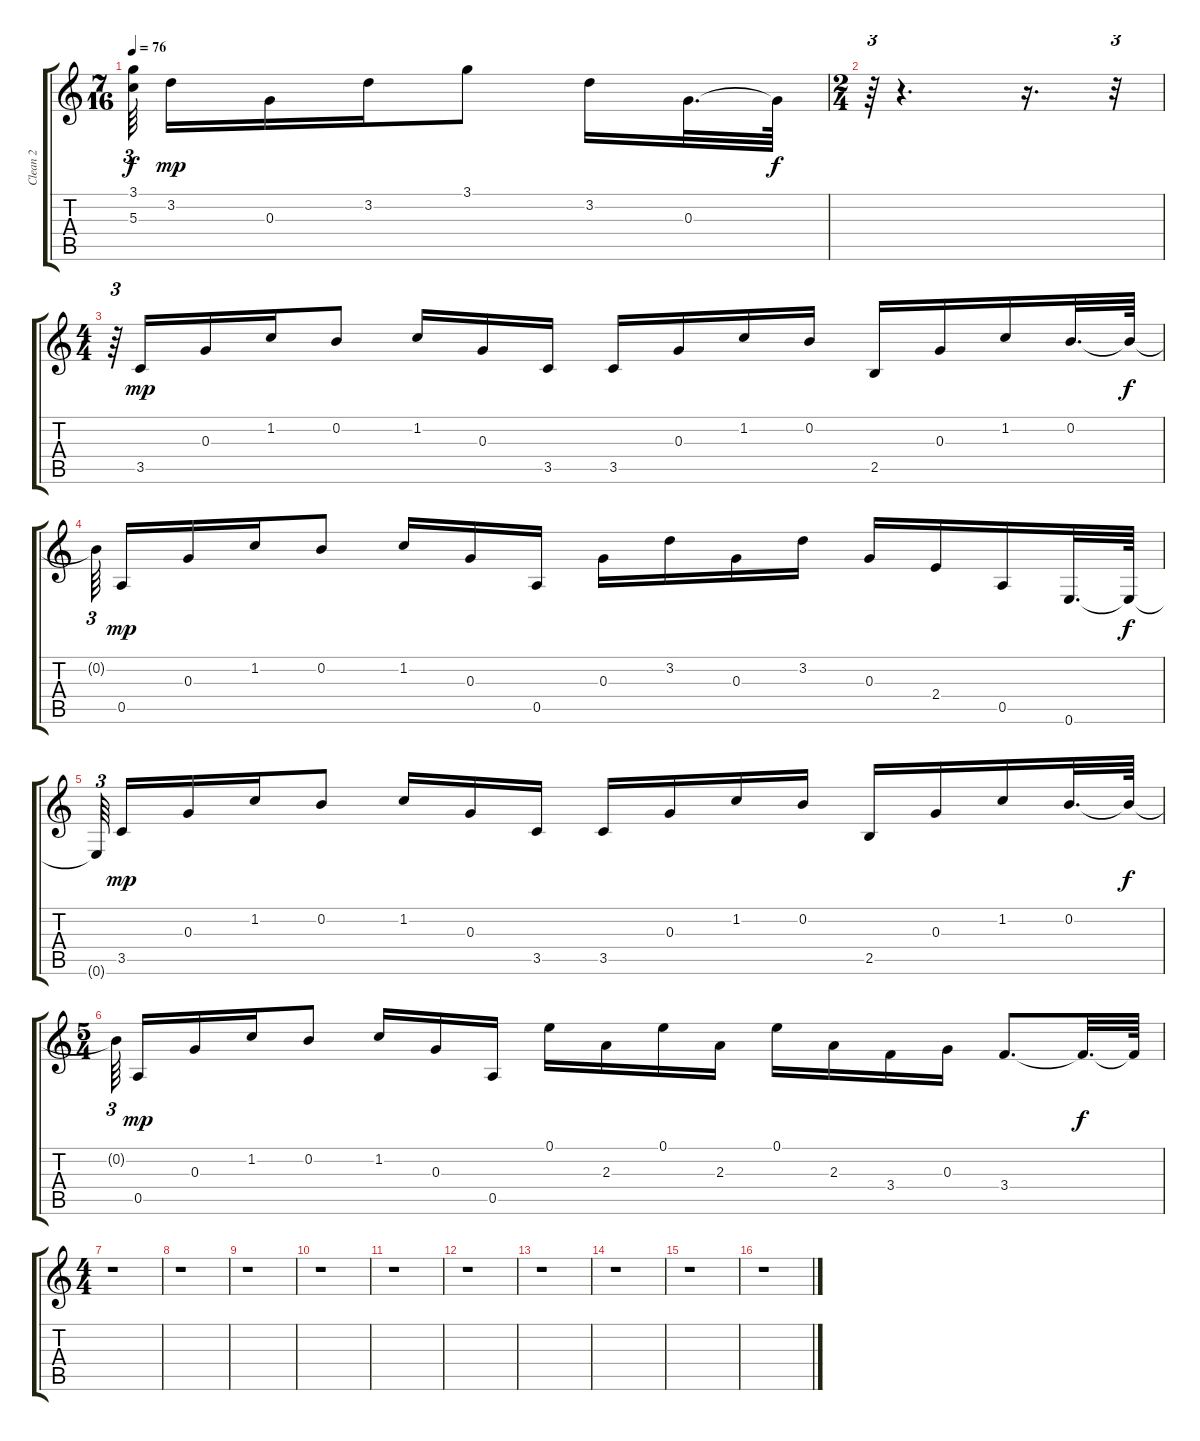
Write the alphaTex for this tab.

\track ("Clean 2" "Clean 2") {instrument acousticguitarnylon}
\staff {score tabs}
\tuning (E4 B3 G3 D3 A2 E2) {hide}
\ts (7 16)
\tempo 76
\clef g2
\ks c
(3.1{t} 5.3{t}).64{tu (3 2) dy f} 3.2.16{dy mp} 0.3.16 3.2.16 3.1.8 3.2.16 0.3.32{d} 0.3{t}.64{dy f} |
\ts (2 4)
r.64{tu (3 2)} r.4{d} r.16{d} r.32{tu (3 2)} |
\ts (4 4)
r.64{tu (3 2)} 3.5.16{dy mp} 0.3.16 1.2.16 0.2.8 1.2.16 0.3.16 3.5.16 3.5.16 0.3.16 1.2.16 0.2.16 2.5.16 0.3.16 1.2.16 0.2.32{d} 0.2{t}.64{dy f} |
0.2{t}.64{tu (3 2)} 0.5.16{dy mp} 0.3.16 1.2.16 0.2.8 1.2.16 0.3.16 0.5.16 0.3.16 3.2.16 0.3.16 3.2.16 0.3.16 2.4.16 0.5.16 0.6.32{d} 0.6{t}.64{dy f} |
0.6{t}.64{tu (3 2)} 3.5.16{dy mp} 0.3.16 1.2.16 0.2.8 1.2.16 0.3.16 3.5.16 3.5.16 0.3.16 1.2.16 0.2.16 2.5.16 0.3.16 1.2.16 0.2.32{d} 0.2{t}.64{dy f} |
\ts (5 4)
0.2{t}.64{tu (3 2)} 0.5.16{dy mp} 0.3.16 1.2.16 0.2.8 1.2.16 0.3.16 0.5.16 0.1.16 2.3.16 0.1.16 2.3.16 0.1.16 2.3.16 3.4.16 0.3.16 3.4.8{d} 3.4{t}.32{d dy f} 3.4{t}.64 |
\ts (4 4)
r.1 |
r.1 |
r.1 |
r.1 |
r.1 |
r.1 |
r.1 |
r.1 |
r.1 |
r.1
